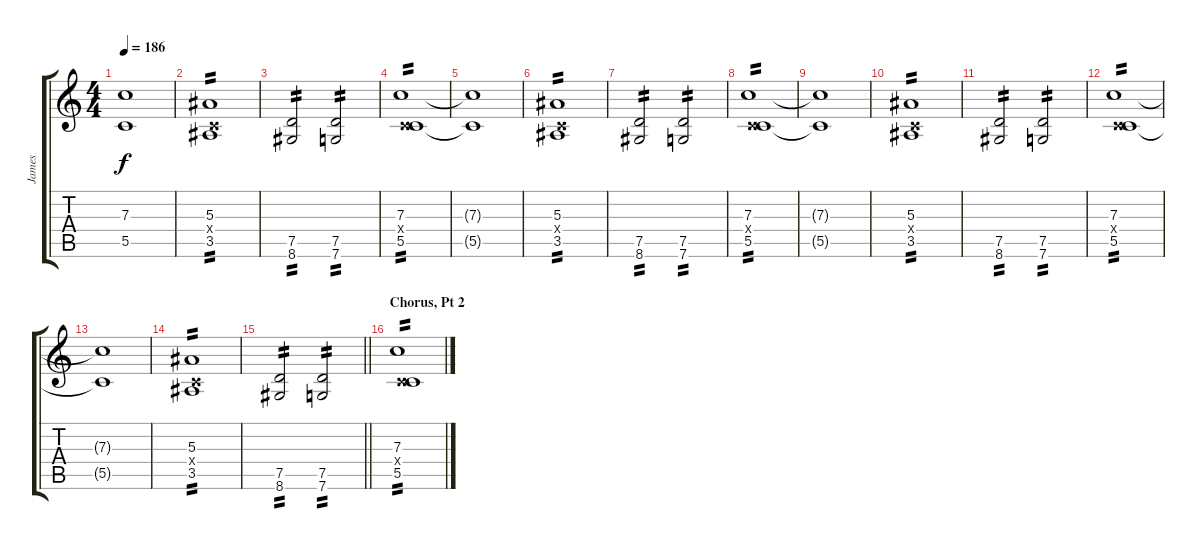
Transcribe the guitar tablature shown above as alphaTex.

\track ("James" "James") {instrument overdrivenguitar}
\staff {score tabs}
\tuning (D4 A3 F3 C3 G2 C2) {hide}
\ts (4 4)
\tempo 186
\clef g2
\ks c
(7.3{t} 5.5{t}).1{dy f} |
(5.3 0.4{x} 3.5).1{tp 2} |
(7.5 8.6).2{tp 2} (7.5 7.6).2{tp 2} |
(7.3 0.4{x} 5.5).1{tp 2} |
(7.3{t} 5.5{t}).1 |
(5.3 0.4{x} 3.5).1{tp 2} |
(7.5 8.6).2{tp 2} (7.5 7.6).2{tp 2} |
(7.3 0.4{x} 5.5).1{tp 2} |
(7.3{t} 5.5{t}).1 |
(5.3 0.4{x} 3.5).1{tp 2} |
(7.5 8.6).2{tp 2} (7.5 7.6).2{tp 2} |
(7.3 0.4{x} 5.5).1{tp 2} |
(7.3{t} 5.5{t}).1 |
(5.3 0.4{x} 3.5).1{tp 2} |
\barLineRight lightlight
(7.5 8.6).2{tp 2} (7.5 7.6).2{tp 2} |
\section ("" "Chorus, Pt 2")
(7.3 0.4{x} 5.5).1{tp 2}
